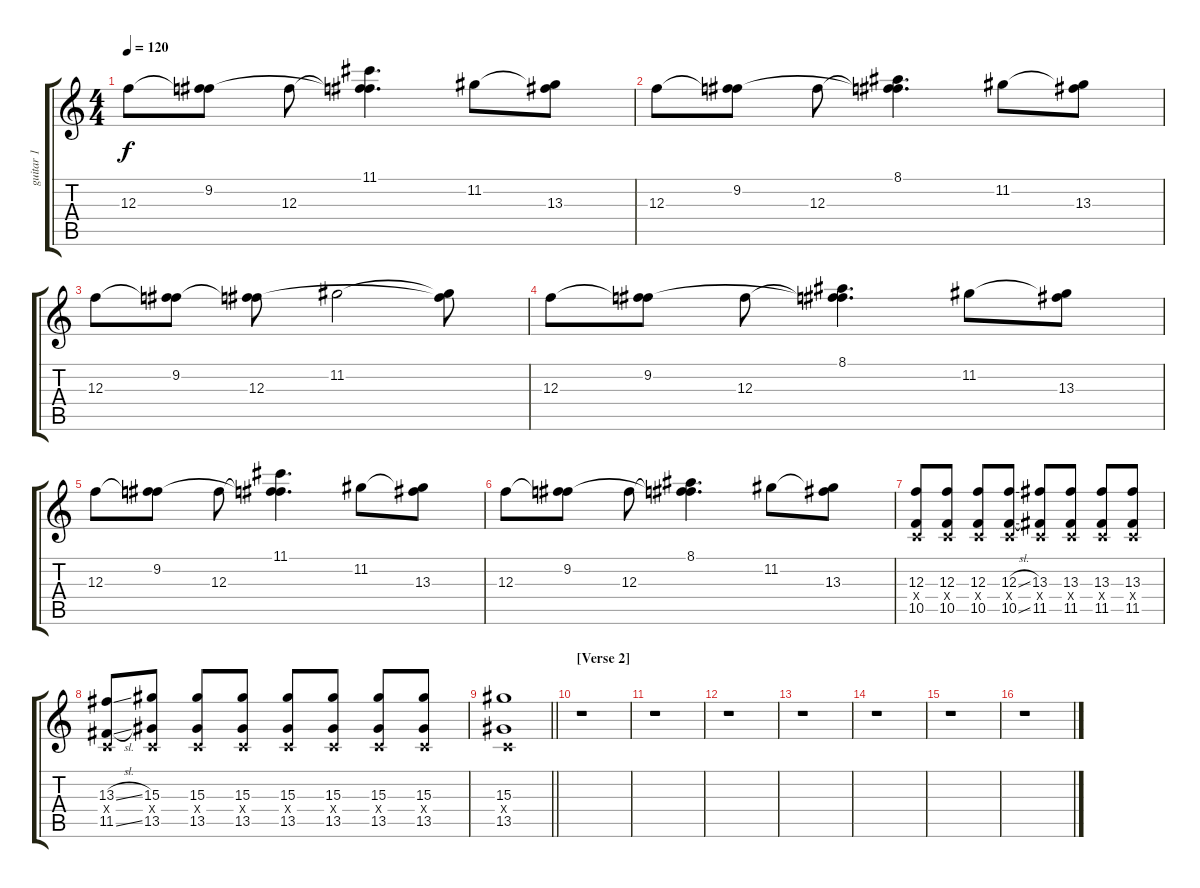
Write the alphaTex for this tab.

\track ("guitar 1" "guitar 1") {instrument distortionguitar}
\staff {score tabs}
\tuning (D4 A3 F3 C3 G2 C2) {hide}
\ts (4 4)
\tempo 120
\clef g2
\ks c
12.3.8{dy f} (9.2 12.3{t}).8 12.3.8 (11.1 9.2{t} 12.3{t}).4{d} 11.2.8 (11.2{t} 13.3).8 |
12.3.8 (9.2 12.3{t}).8 12.3.8 (8.1 9.2{t} 12.3{t}).4{d} 11.2.8 (11.2{t} 13.3).8 |
12.3.8 (9.2 12.3{t}).8 (9.2{t} 12.3).8 11.2.2 (11.2{t} 12.3{t}).8 |
12.3.8 (9.2 12.3{t}).8 12.3.8 (8.1 9.2{t} 12.3{t}).4{d} 11.2.8 (11.2{t} 13.3).8 |
12.3.8 (9.2 12.3{t}).8 12.3.8 (11.1 9.2{t} 12.3{t}).4{d} 11.2.8 (11.2{t} 13.3).8 |
12.3.8 (9.2 12.3{t}).8 12.3.8 (8.1 9.2{t} 12.3{t}).4{d} 11.2.8 (11.2{t} 13.3).8 |
(12.3 0.4{x} 10.5).8 (12.3 0.4{x} 10.5).8 (12.3 0.4{x} 10.5).8 (12.3{sl} 0.4{x} 10.5{sl}).8 (13.3 0.4{x} 11.5).8 (13.3 0.4{x} 11.5).8 (13.3 0.4{x} 11.5).8 (13.3 0.4{x} 11.5).8 |
(13.3{sl} 0.4{x} 11.5{sl}).8 (15.3 0.4{x} 13.5).8 (15.3 0.4{x} 13.5).8 (15.3 0.4{x} 13.5).8 (15.3 0.4{x} 13.5).8 (15.3 0.4{x} 13.5).8 (15.3 0.4{x} 13.5).8 (15.3 0.4{x} 13.5).8 |
\barLineRight lightlight
(15.3 0.4{x} 13.5).1 |
\section ("" "[Verse 2]")
r.1 |
r.1 |
r.1 |
r.1 |
r.1 |
r.1 |
r.1
